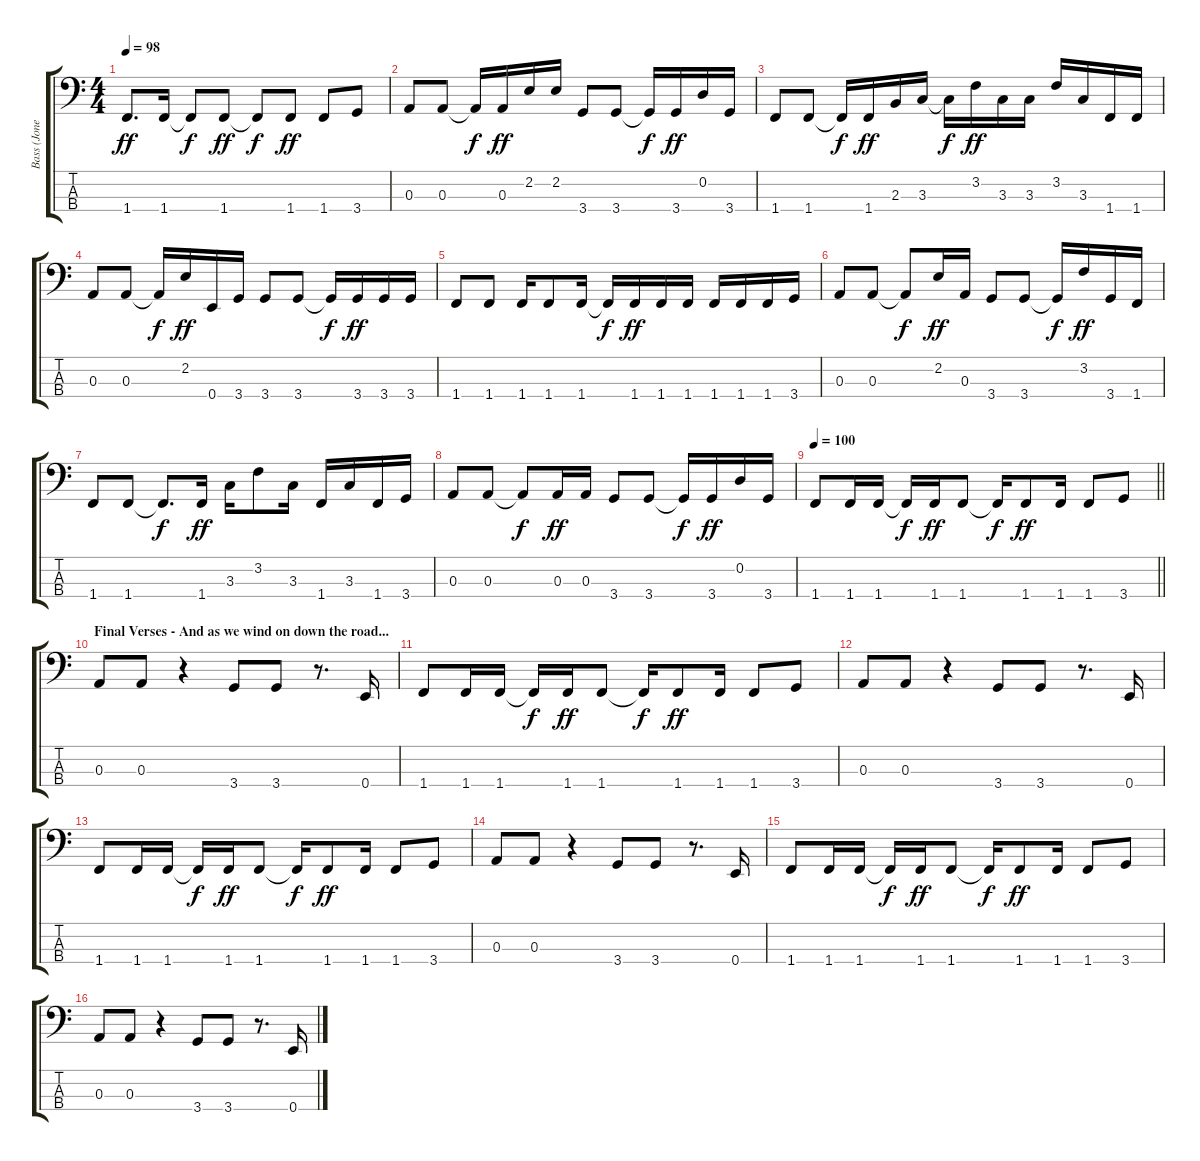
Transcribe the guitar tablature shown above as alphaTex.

\track ("Bass (Jones)" "Bass (Jone") {instrument electricbassfinger}
\staff {score tabs}
\tuning (G2 D2 A1 E1) {hide}
\ts (4 4)
\tempo 98
\clef f4
\ks c
1.4.8{d dy ff} 1.4.16 1.4{t}.8{dy f} 1.4.8{dy ff} 1.4{t}.8{dy f} 1.4.8{dy ff} 1.4.8 3.4.8 |
0.3.8 0.3.8 0.3{t}.16{dy f} 0.3.16{dy ff} 2.2.16 2.2.16 3.4.8 3.4.8 3.4{t}.16{dy f} 3.4.16{dy ff} 0.2.16 3.4.16 |
1.4.8 1.4.8 1.4{t}.16{dy f} 1.4.16{dy ff} 2.3.16 3.3.16 3.3{t}.16{dy f} 3.2.16{dy ff} 3.3.16 3.3.16 3.2.16 3.3.16 1.4.16 1.4.16 |
0.3.8 0.3.8 0.3{t}.16{dy f} 2.2.16{dy ff} 0.4.16 3.4.16 3.4.8 3.4.8 3.4{t}.16{dy f} 3.4.16{dy ff} 3.4.16 3.4.16 |
1.4.8 1.4.8 1.4.16 1.4.8 1.4.16 1.4{t}.16{dy f} 1.4.16{dy ff} 1.4.16 1.4.16 1.4.16 1.4.16 1.4.16 3.4.16 |
0.3.8 0.3.8 0.3{t}.8{dy f} 2.2.16{dy ff} 0.3.16 3.4.8 3.4.8 3.4{t}.16{dy f} 3.2.16{dy ff} 3.4.16 1.4.16 |
1.4.8 1.4.8 1.4{t}.8{d dy f} 1.4.16{dy ff} 3.3.16 3.2.8 3.3.16 1.4.16 3.3.16 1.4.16 3.4.16 |
0.3.8 0.3.8 0.3{t}.8{dy f} 0.3.16{dy ff} 0.3.16 3.4.8 3.4.8 3.4{t}.16{dy f} 3.4.16{dy ff} 0.2.16 3.4.16 |
\tempo 100
\barLineRight lightlight
1.4.8 1.4.16 1.4.16 1.4{t}.16{dy f} 1.4.16{dy ff} 1.4.8 1.4{t}.16{dy f} 1.4.8{dy ff} 1.4.16 1.4.8 3.4.8 |
\section ("" "Final Verses - And as we wind on down the road...")
0.3.8 0.3.8 r.4 3.4.8 3.4.8 r.8{d} 0.4.16 |
1.4.8 1.4.16 1.4.16 1.4{t}.16{dy f} 1.4.16{dy ff} 1.4.8 1.4{t}.16{dy f} 1.4.8{dy ff} 1.4.16 1.4.8 3.4.8 |
0.3.8 0.3.8 r.4 3.4.8 3.4.8 r.8{d} 0.4.16 |
1.4.8 1.4.16 1.4.16 1.4{t}.16{dy f} 1.4.16{dy ff} 1.4.8 1.4{t}.16{dy f} 1.4.8{dy ff} 1.4.16 1.4.8 3.4.8 |
0.3.8 0.3.8 r.4 3.4.8 3.4.8 r.8{d} 0.4.16 |
1.4.8 1.4.16 1.4.16 1.4{t}.16{dy f} 1.4.16{dy ff} 1.4.8 1.4{t}.16{dy f} 1.4.8{dy ff} 1.4.16 1.4.8 3.4.8 |
0.3.8 0.3.8 r.4 3.4.8 3.4.8 r.8{d} 0.4.16
